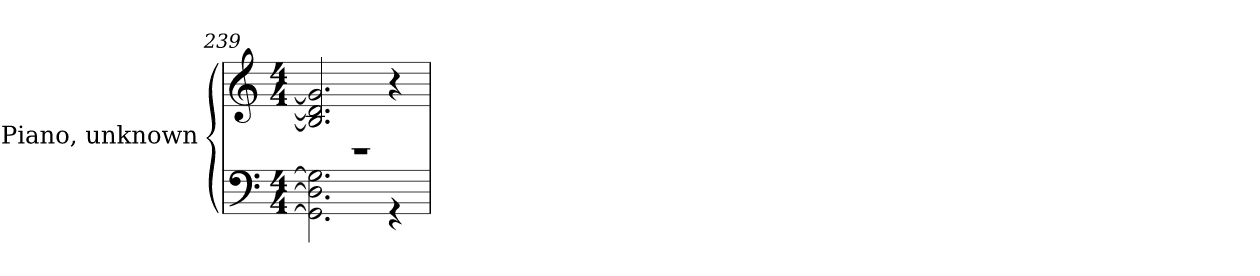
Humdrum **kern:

**kern	**kern
*part1	*part1
*staff2	*staff1
*I"Piano, unknown	*
*I'Pno.	*
!!LO:LB:g=z
*clefF4	*clefG2
*k[]	*k[]
*M4/4	*M4/4
=239	=239
*^	*
1r	2.GG\] 2.D\] 2.G\]	2.B/] 2.d/] 2.g/]
.	4r	4r
*v	*v	*
=	=
*-	*-
